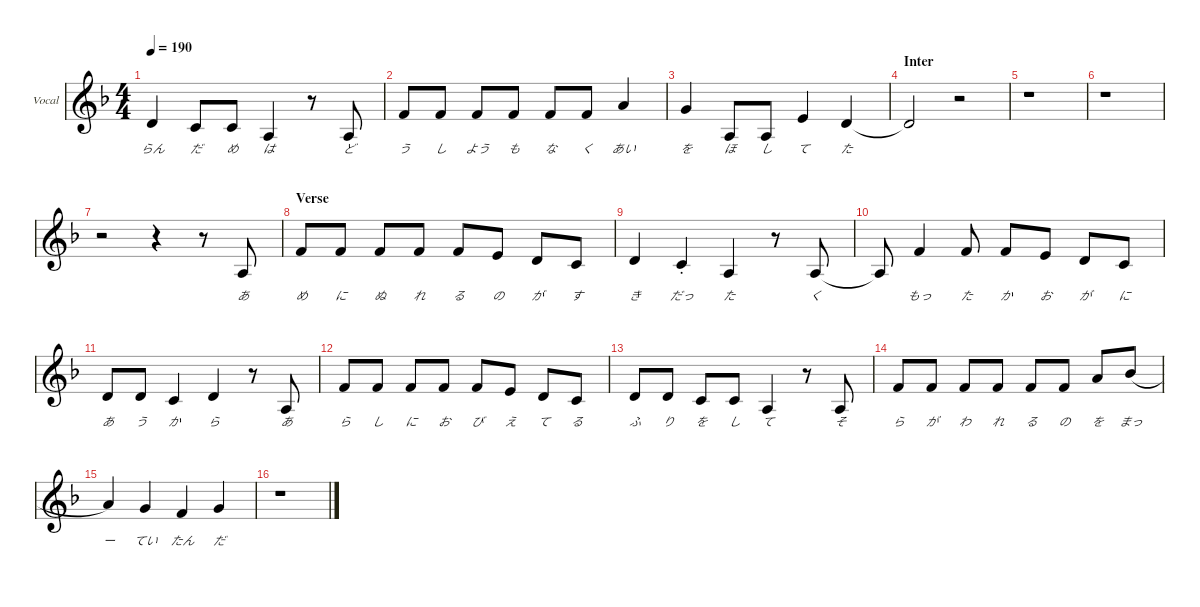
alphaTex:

\defaultSystemsLayout 4
\hideDynamics
\bracketExtendMode nobrackets
\firstSystemTrackNameOrientation horizontal
\track ("Vocal" "Vocal") {defaultSystemsLayout 4 mute instrument lead7fifths}
\staff {score}
\tuning (E4 B3 G3 D3 A2 E2)
\ts (4 4)
\tempo 190
\clef g2
\scale
0.238618
\ks f
3.2{acc forcenatural}.4{lyrics (0 "らん") lyrics (1 "") lyrics (2 "") lyrics (3 "") lyrics (4 "") dy f} 1.2{acc forcenatural}.8{lyrics (0 "だ") lyrics (1 "") lyrics (2 "") lyrics (3 "") lyrics (4 "")} 1.2{acc forcenatural}.8{lyrics (0 "め") lyrics (1 "") lyrics (2 "") lyrics (3 "") lyrics (4 "")} 2.3{acc forcenatural}.4{lyrics (0 "は") lyrics (1 "") lyrics (2 "") lyrics (3 "") lyrics (4 "")} r.8 2.3{acc forcenatural}.8{lyrics (0 "ど") lyrics (1 "") lyrics (2 "") lyrics (3 "") lyrics (4 "")} |
\scale
0.238618 1.1{acc forcenatural}.8{lyrics (0 "う") lyrics (1 "") lyrics (2 "") lyrics (3 "") lyrics (4 "")} 1.1{acc forcenatural}.8{lyrics (0 "し") lyrics (1 "") lyrics (2 "") lyrics (3 "") lyrics (4 "")} 1.1{acc forcenatural}.8{lyrics (0 "よう") lyrics (1 "") lyrics (2 "") lyrics (3 "") lyrics (4 "")} 1.1{acc forcenatural}.8{lyrics (0 "も") lyrics (1 "") lyrics (2 "") lyrics (3 "") lyrics (4 "")} 1.1{acc forcenatural}.8{lyrics (0 "な") lyrics (1 "") lyrics (2 "") lyrics (3 "") lyrics (4 "")} 1.1{acc forcenatural}.8{lyrics (0 "く") lyrics (1 "") lyrics (2 "") lyrics (3 "") lyrics (4 "")} 5.1{acc forcenatural}.4{lyrics (0 "あい") lyrics (1 "") lyrics (2 "") lyrics (3 "") lyrics (4 "")} |
\scale
0.238619 3.1{acc forcenatural}.4{lyrics (0 "を") lyrics (1 "") lyrics (2 "") lyrics (3 "") lyrics (4 "")} 2.3{acc forcenatural}.8{lyrics (0 "ほ") lyrics (1 "") lyrics (2 "") lyrics (3 "") lyrics (4 "")} 2.3{acc forcenatural}.8{lyrics (0 "し") lyrics (1 "") lyrics (2 "") lyrics (3 "") lyrics (4 "")} 0.1{acc forcenatural}.4{lyrics (0 "て") lyrics (1 "") lyrics (2 "") lyrics (3 "") lyrics (4 "")} 3.2{acc forcenatural}.4{lyrics (0 "た") lyrics (1 "") lyrics (2 "") lyrics (3 "") lyrics (4 "")} |
\section ("" "Inter")
\scale
0.284145 3.2{t acc forcenatural}.2 r.2 |
\scale
0.238618 r.1 |
\scale
0.238618 r.1 |
\scale
0.238618 r.2 r.4 r.8 2.3{acc forcenatural}.8{lyrics (0 "あ") lyrics (1 "") lyrics (2 "") lyrics (3 "") lyrics (4 "")} |
\section ("" "Verse")
\scale
0.284145 1.1{acc forcenatural}.8{lyrics (0 "め") lyrics (1 "") lyrics (2 "") lyrics (3 "") lyrics (4 "")} 1.1{acc forcenatural}.8{lyrics (0 "に") lyrics (1 "") lyrics (2 "") lyrics (3 "") lyrics (4 "")} 1.1{acc forcenatural}.8{lyrics (0 "ぬ") lyrics (1 "") lyrics (2 "") lyrics (3 "") lyrics (4 "")} 1.1{acc forcenatural}.8{lyrics (0 "れ") lyrics (1 "") lyrics (2 "") lyrics (3 "") lyrics (4 "")} 1.1{acc forcenatural}.8{lyrics (0 "る") lyrics (1 "") lyrics (2 "") lyrics (3 "") lyrics (4 "")} 0.1{acc forcenatural}.8{lyrics (0 "の") lyrics (1 "") lyrics (2 "") lyrics (3 "") lyrics (4 "")} 3.2{acc forcenatural}.8{lyrics (0 "が") lyrics (1 "") lyrics (2 "") lyrics (3 "") lyrics (4 "")} 1.2{acc forcenatural}.8{lyrics (0 "す") lyrics (1 "") lyrics (2 "") lyrics (3 "") lyrics (4 "")} |
\scale
0.238618 3.2{acc forcenatural}.4{lyrics (0 "き") lyrics (1 "") lyrics (2 "") lyrics (3 "") lyrics (4 "")} 1.2{st acc forcenatural}.4{lyrics (0 "だっ") lyrics (1 "") lyrics (2 "") lyrics (3 "") lyrics (4 "")} 2.3{acc forcenatural}.4{lyrics (0 "た") lyrics (1 "") lyrics (2 "") lyrics (3 "") lyrics (4 "")} r.8 2.3{acc forcenatural}.8{lyrics (0 "く") lyrics (1 "") lyrics (2 "") lyrics (3 "") lyrics (4 "")} |
\scale
0.238618 2.3{t acc forcenatural}.8 1.1{acc forcenatural}.4{lyrics (0 "もっ") lyrics (1 "") lyrics (2 "") lyrics (3 "") lyrics (4 "")} 1.1{acc forcenatural}.8{lyrics (0 "た") lyrics (1 "") lyrics (2 "") lyrics (3 "") lyrics (4 "")} 1.1{acc forcenatural}.8{lyrics (0 "か") lyrics (1 "") lyrics (2 "") lyrics (3 "") lyrics (4 "")} 0.1{acc forcenatural}.8{lyrics (0 "お") lyrics (1 "") lyrics (2 "") lyrics (3 "") lyrics (4 "")} 3.2{acc forcenatural}.8{lyrics (0 "が") lyrics (1 "") lyrics (2 "") lyrics (3 "") lyrics (4 "")} 1.2{acc forcenatural}.8{lyrics (0 "に") lyrics (1 "") lyrics (2 "") lyrics (3 "") lyrics (4 "")} |
\scale
0.238618 3.2{acc forcenatural}.8{lyrics (0 "あ") lyrics (1 "") lyrics (2 "") lyrics (3 "") lyrics (4 "")} 3.2{acc forcenatural}.8{lyrics (0 "う") lyrics (1 "") lyrics (2 "") lyrics (3 "") lyrics (4 "")} 1.2{acc forcenatural}.4{lyrics (0 "か") lyrics (1 "") lyrics (2 "") lyrics (3 "") lyrics (4 "")} 3.2{acc forcenatural}.4{lyrics (0 "ら") lyrics (1 "") lyrics (2 "") lyrics (3 "") lyrics (4 "")} r.8 2.3{acc forcenatural}.8{lyrics (0 "あ") lyrics (1 "") lyrics (2 "") lyrics (3 "") lyrics (4 "")} |
\scale
0.284145 1.1{acc forcenatural}.8{lyrics (0 "ら") lyrics (1 "") lyrics (2 "") lyrics (3 "") lyrics (4 "")} 1.1{acc forcenatural}.8{lyrics (0 "し") lyrics (1 "") lyrics (2 "") lyrics (3 "") lyrics (4 "")} 1.1{acc forcenatural}.8{lyrics (0 "に") lyrics (1 "") lyrics (2 "") lyrics (3 "") lyrics (4 "")} 1.1{acc forcenatural}.8{lyrics (0 "お") lyrics (1 "") lyrics (2 "") lyrics (3 "") lyrics (4 "")} 1.1{acc forcenatural}.8{lyrics (0 "び") lyrics (1 "") lyrics (2 "") lyrics (3 "") lyrics (4 "")} 0.1{acc forcenatural}.8{lyrics (0 "え") lyrics (1 "") lyrics (2 "") lyrics (3 "") lyrics (4 "")} 3.2{acc forcenatural}.8{lyrics (0 "て") lyrics (1 "") lyrics (2 "") lyrics (3 "") lyrics (4 "")} 1.2{acc forcenatural}.8{lyrics (0 "る") lyrics (1 "") lyrics (2 "") lyrics (3 "") lyrics (4 "")} |
\scale
0.238619 3.2{acc forcenatural}.8{lyrics (0 "ふ") lyrics (1 "") lyrics (2 "") lyrics (3 "") lyrics (4 "")} 3.2{acc forcenatural}.8{lyrics (0 "り") lyrics (1 "") lyrics (2 "") lyrics (3 "") lyrics (4 "")} 1.2{acc forcenatural}.8{lyrics (0 "を") lyrics (1 "") lyrics (2 "") lyrics (3 "") lyrics (4 "")} 1.2{acc forcenatural}.8{lyrics (0 "し") lyrics (1 "") lyrics (2 "") lyrics (3 "") lyrics (4 "")} 2.3{acc forcenatural}.4{lyrics (0 "て") lyrics (1 "") lyrics (2 "") lyrics (3 "") lyrics (4 "")} r.8 2.3{acc forcenatural}.8{lyrics (0 "そ") lyrics (1 "") lyrics (2 "") lyrics (3 "") lyrics (4 "")} |
\scale
0.238619 1.1{acc forcenatural}.8{lyrics (0 "ら") lyrics (1 "") lyrics (2 "") lyrics (3 "") lyrics (4 "")} 1.1{acc forcenatural}.8{lyrics (0 "が") lyrics (1 "") lyrics (2 "") lyrics (3 "") lyrics (4 "")} 1.1{acc forcenatural}.8{lyrics (0 "わ") lyrics (1 "") lyrics (2 "") lyrics (3 "") lyrics (4 "")} 1.1{acc forcenatural}.8{lyrics (0 "れ") lyrics (1 "") lyrics (2 "") lyrics (3 "") lyrics (4 "")} 1.1{acc forcenatural}.8{lyrics (0 "る") lyrics (1 "") lyrics (2 "") lyrics (3 "") lyrics (4 "")} 1.1{acc forcenatural}.8{lyrics (0 "の") lyrics (1 "") lyrics (2 "") lyrics (3 "") lyrics (4 "")} 5.1{acc forcenatural}.8{lyrics (0 "を") lyrics (1 "") lyrics (2 "") lyrics (3 "") lyrics (4 "")} 6.1{acc b}.8{lyrics (0 "まっ") lyrics (1 "") lyrics (2 "") lyrics (3 "") lyrics (4 "") legatoorigin} |
\scale
0.238618 5.1{acc forcenatural}.4{lyrics (0 "ー") lyrics (1 "") lyrics (2 "") lyrics (3 "") lyrics (4 "")} 3.1{acc forcenatural}.4{lyrics (0 "てい") lyrics (1 "") lyrics (2 "") lyrics (3 "") lyrics (4 "")} 1.1{acc forcenatural}.4{lyrics (0 "たん") lyrics (1 "") lyrics (2 "") lyrics (3 "") lyrics (4 "")} 3.1{acc forcenatural}.4{lyrics (0 "だ") lyrics (1 "") lyrics (2 "") lyrics (3 "") lyrics (4 "")} |
r.1
